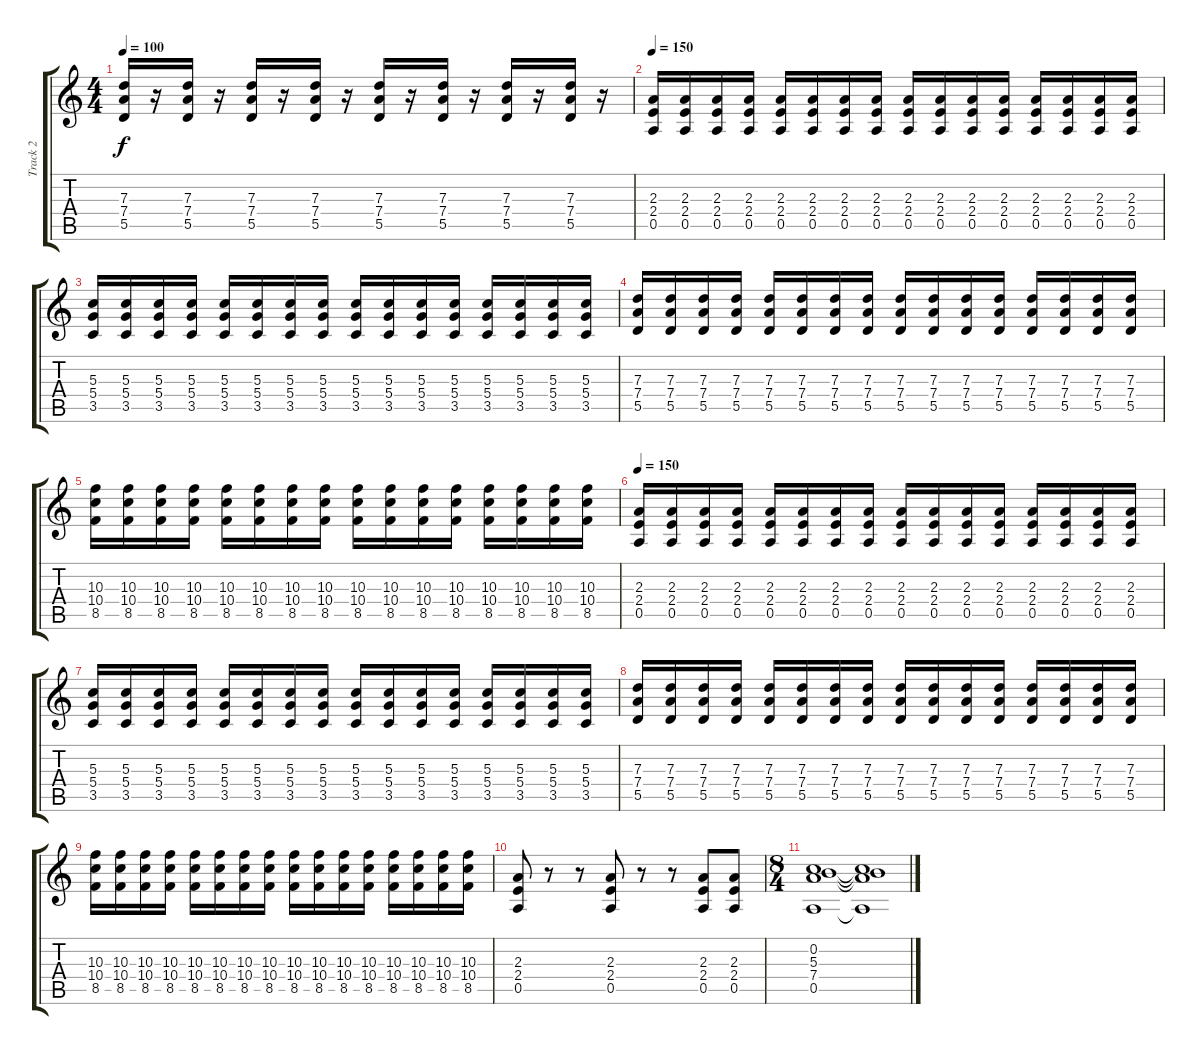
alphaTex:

\track ("Track 2" "Track 2") {instrument acousticguitarnylon}
\staff {score tabs}
\tuning (E4 B3 G3 D3 A2 E2) {hide}
\ts (4 4)
\tempo 100
\clef g2
\ks c
(7.3 7.4 5.5).16{dy f} r.16 (7.3 7.4 5.5).16 r.16 (7.3 7.4 5.5).16 r.16 (7.3 7.4 5.5).16 r.16 (7.3 7.4 5.5).16 r.16 (7.3 7.4 5.5).16 r.16 (7.3 7.4 5.5).16 r.16 (7.3 7.4 5.5).16 r.16 |
\tempo 150
(2.3 2.4 0.5).16{volume 12} (2.3 2.4 0.5).16 (2.3 2.4 0.5).16 (2.3 2.4 0.5).16 (2.3 2.4 0.5).16 (2.3 2.4 0.5).16 (2.3 2.4 0.5).16 (2.3 2.4 0.5).16 (2.3 2.4 0.5).16 (2.3 2.4 0.5).16 (2.3 2.4 0.5).16 (2.3 2.4 0.5).16 (2.3 2.4 0.5).16 (2.3 2.4 0.5).16 (2.3 2.4 0.5).16 (2.3 2.4 0.5).16 |
(5.3 5.4 3.5).16 (5.3 5.4 3.5).16 (5.3 5.4 3.5).16 (5.3 5.4 3.5).16 (5.3 5.4 3.5).16 (5.3 5.4 3.5).16 (5.3 5.4 3.5).16 (5.3 5.4 3.5).16 (5.3 5.4 3.5).16 (5.3 5.4 3.5).16 (5.3 5.4 3.5).16 (5.3 5.4 3.5).16 (5.3 5.4 3.5).16 (5.3 5.4 3.5).16 (5.3 5.4 3.5).16 (5.3 5.4 3.5).16 |
(7.3 7.4 5.5).16 (7.3 7.4 5.5).16 (7.3 7.4 5.5).16 (7.3 7.4 5.5).16 (7.3 7.4 5.5).16 (7.3 7.4 5.5).16 (7.3 7.4 5.5).16 (7.3 7.4 5.5).16 (7.3 7.4 5.5).16 (7.3 7.4 5.5).16 (7.3 7.4 5.5).16 (7.3 7.4 5.5).16 (7.3 7.4 5.5).16 (7.3 7.4 5.5).16 (7.3 7.4 5.5).16 (7.3 7.4 5.5).16 |
(10.3 10.4 8.5).16 (10.3 10.4 8.5).16 (10.3 10.4 8.5).16 (10.3 10.4 8.5).16 (10.3 10.4 8.5).16 (10.3 10.4 8.5).16 (10.3 10.4 8.5).16 (10.3 10.4 8.5).16 (10.3 10.4 8.5).16 (10.3 10.4 8.5).16 (10.3 10.4 8.5).16 (10.3 10.4 8.5).16 (10.3 10.4 8.5).16 (10.3 10.4 8.5).16 (10.3 10.4 8.5).16 (10.3 10.4 8.5).16 |
\tempo 150
(2.3 2.4 0.5).16{volume 14} (2.3 2.4 0.5).16 (2.3 2.4 0.5).16 (2.3 2.4 0.5).16 (2.3 2.4 0.5).16 (2.3 2.4 0.5).16 (2.3 2.4 0.5).16 (2.3 2.4 0.5).16 (2.3 2.4 0.5).16 (2.3 2.4 0.5).16 (2.3 2.4 0.5).16 (2.3 2.4 0.5).16 (2.3 2.4 0.5).16 (2.3 2.4 0.5).16 (2.3 2.4 0.5).16 (2.3 2.4 0.5).16 |
(5.3 5.4 3.5).16 (5.3 5.4 3.5).16 (5.3 5.4 3.5).16 (5.3 5.4 3.5).16 (5.3 5.4 3.5).16 (5.3 5.4 3.5).16 (5.3 5.4 3.5).16 (5.3 5.4 3.5).16 (5.3 5.4 3.5).16 (5.3 5.4 3.5).16 (5.3 5.4 3.5).16 (5.3 5.4 3.5).16 (5.3 5.4 3.5).16 (5.3 5.4 3.5).16 (5.3 5.4 3.5).16 (5.3 5.4 3.5).16 |
(7.3 7.4 5.5).16 (7.3 7.4 5.5).16 (7.3 7.4 5.5).16 (7.3 7.4 5.5).16 (7.3 7.4 5.5).16 (7.3 7.4 5.5).16 (7.3 7.4 5.5).16 (7.3 7.4 5.5).16 (7.3 7.4 5.5).16 (7.3 7.4 5.5).16 (7.3 7.4 5.5).16 (7.3 7.4 5.5).16 (7.3 7.4 5.5).16 (7.3 7.4 5.5).16 (7.3 7.4 5.5).16 (7.3 7.4 5.5).16 |
(10.3 10.4 8.5).16 (10.3 10.4 8.5).16 (10.3 10.4 8.5).16 (10.3 10.4 8.5).16 (10.3 10.4 8.5).16 (10.3 10.4 8.5).16 (10.3 10.4 8.5).16 (10.3 10.4 8.5).16 (10.3 10.4 8.5).16 (10.3 10.4 8.5).16 (10.3 10.4 8.5).16 (10.3 10.4 8.5).16 (10.3 10.4 8.5).16 (10.3 10.4 8.5).16 (10.3 10.4 8.5).16 (10.3 10.4 8.5).16 |
(2.3 2.4 0.5).8 r.8 r.8 (2.3 2.4 0.5).8 r.8 r.8 (2.3 2.4 0.5).8 (2.3 2.4 0.5).8 |
\ts (8 4)
(0.2 5.3 7.4 0.5).1{instrument acousticguitarnylon} (0.2{t} 5.3{t} 7.4{t} 0.5{t}).1
